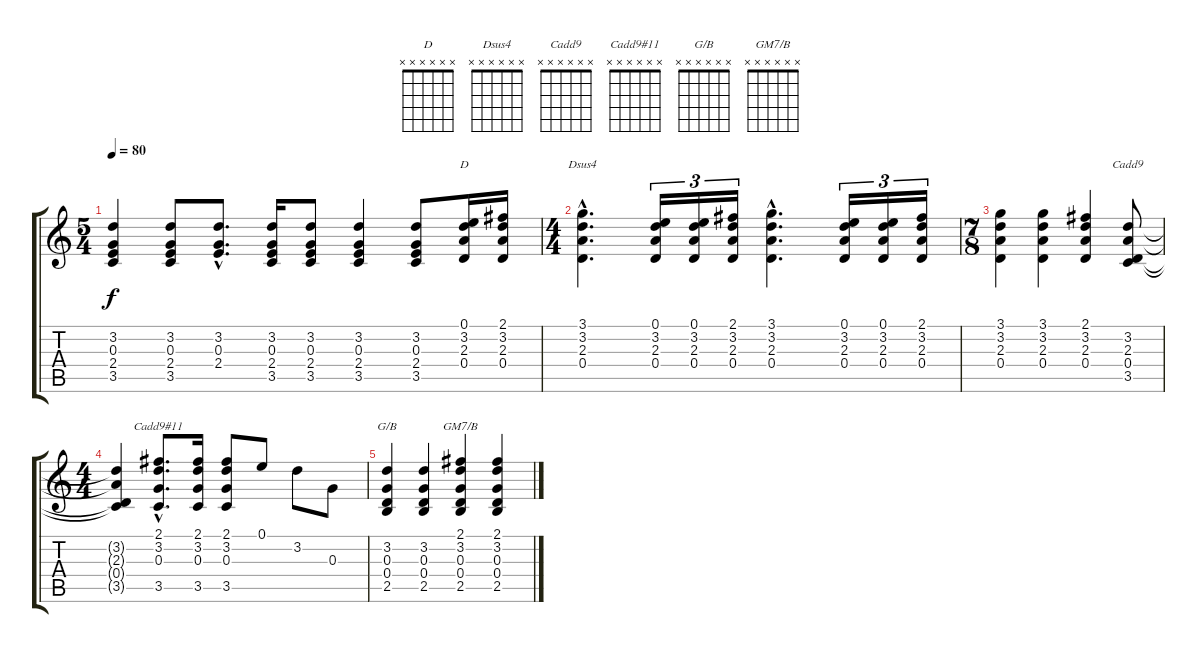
\track "" {instrument acousticguitarsteel}
\staff {score tabs}
\tuning (E4 B3 G3 D3 A2 E2) {hide}
\chord ("D" x x x x x x) {firstfret 0}
\chord ("Dsus4" x x x x x x) {firstfret 0}
\chord ("Cadd9" x x x x x x) {firstfret 0}
\chord ("Cadd9#11" x x x x x x) {firstfret 0}
\chord ("G/B" x x x x x x) {firstfret 0}
\chord ("GM7/B" x x x x x x) {firstfret 0}
\ts (5 4)
\tempo 80
\clef g2
\ks c
(3.2 0.3 2.4 3.5).4{dy f} (3.2 0.3 2.4 3.5).8 (3.2{hac} 0.3{hac} 2.4{hac}).8{d} (3.2 0.3 2.4 3.5).16 (3.2 0.3 2.4 3.5).8 (3.2 0.3 2.4 3.5).4 (3.2 0.3 2.4 3.5).8 (0.1 3.2 2.3 0.4).16{ch "D"} (2.1 3.2 2.3 0.4).16 |
\ts (4 4)
(3.1{hac} 3.2{hac} 2.3{hac} 0.4{hac}).4{d ch "Dsus4"} (0.1 3.2 2.3 0.4).16{tu (3 2)} (0.1 3.2 2.3 0.4).16{tu (3 2)} (2.1 3.2 2.3 0.4).16{tu (3 2)} (3.1{hac} 3.2{hac} 2.3{hac} 0.4{hac}).4{d} (0.1 3.2 2.3 0.4).16{tu (3 2)} (0.1 3.2 2.3 0.4).16{tu (3 2)} (2.1 3.2 2.3 0.4).16{tu (3 2)} |
\ts (7 8)
(3.1 3.2 2.3 0.4).4 (3.1 3.2 2.3 0.4).4 (2.1 3.2 2.3 0.4).4 (3.2 2.3 0.4 3.5).8{ch "Cadd9"} |
\ts (4 4)
(3.2{t} 2.3{t} 0.4{t} 3.5{t}).4 (2.1{hac} 3.2{hac} 0.3{hac} 3.5{hac}).8{d ch "Cadd9#11"} (2.1 3.2 0.3 3.5).16 (2.1 3.2 0.3 3.5).8 0.1.8 3.2.8 0.3.8 |
(3.2 0.3 0.4 2.5).4{ch "G/B"} (3.2 0.3 0.4 2.5).4 (2.1 3.2 0.3 0.4 2.5).4{ch "GM7/B"} (2.1 3.2 0.3 0.4 2.5).4
